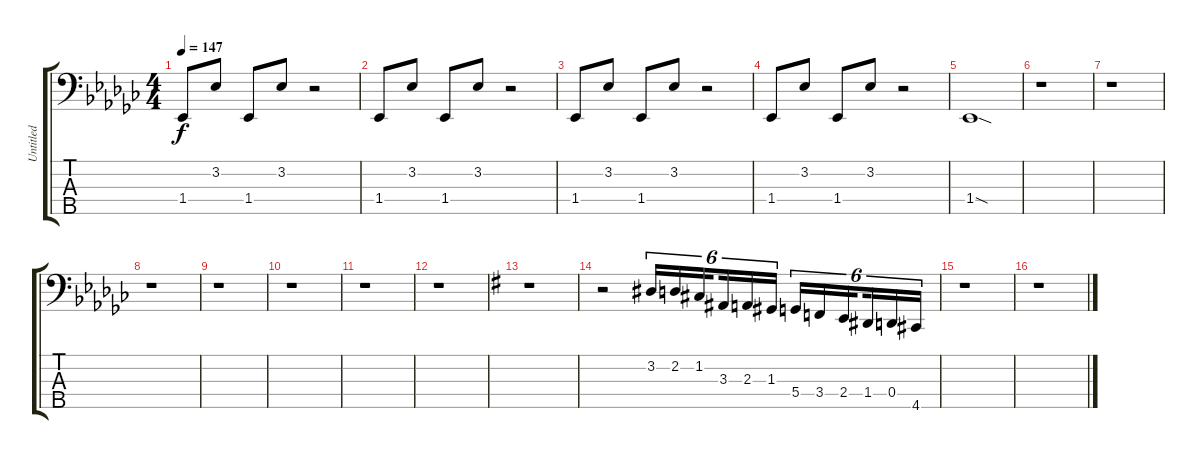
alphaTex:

\track ("Untitled" "Untitled") {instrument synthbass1}
\staff {score tabs}
\tuning (F2 C2 G1 D1 A0) {hide}
\ts (4 4)
\tempo 147
\clef f4
\ks gb
1.4.8{dy f} 3.2.8 1.4.8 3.2.8 r.2 |
1.4.8 3.2.8 1.4.8 3.2.8 r.2 |
1.4.8 3.2.8 1.4.8 3.2.8 r.2 |
1.4.8 3.2.8 1.4.8 3.2.8 r.2 |
1.4{sod}.1 |
r.1 |
r.1 |
r.1 |
r.1 |
r.1 |
r.1 |
r.1 |
\ks g
r.1 |
r.2 3.2.16{tu (6 4)} 2.2.16{tu (6 4)} 1.2.16{tu (6 4) beam splitsecondary} 3.3.16{tu (6 4)} 2.3.16{tu (6 4)} 1.3.16{tu (6 4)} 5.4.16{tu (6 4)} 3.4.16{tu (6 4)} 2.4.16{tu (6 4) beam splitsecondary} 1.4.16{tu (6 4)} 0.4.16{tu (6 4)} 4.5.16{tu (6 4)} |
r.1 |
r.1
